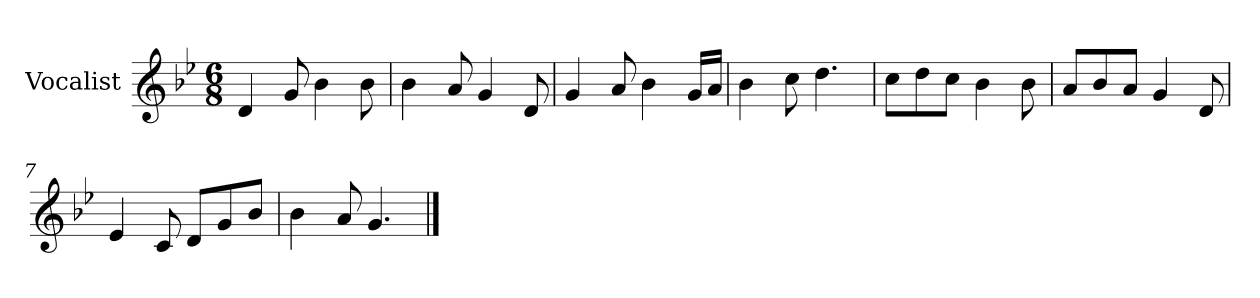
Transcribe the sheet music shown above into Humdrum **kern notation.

**kern
*part1
*staff1
*I"Vocalist
*k[b-e-]
*g:
*M6/8
=1
4d
8g
4b-
8b-
=2
4b-
8a
4g
8d
=3
4g
8a
4b-
16gLL
16aJJ
=4
4b-
8cc
4.dd
=5
8ccL
8dd
8ccJ
4b-
8b-
=6
8aL
8b-
8aJ
4g
8d
=7
4e-
8c
8dL
8g
8b-J
=8
4b-
8a
4.g
==
*-
